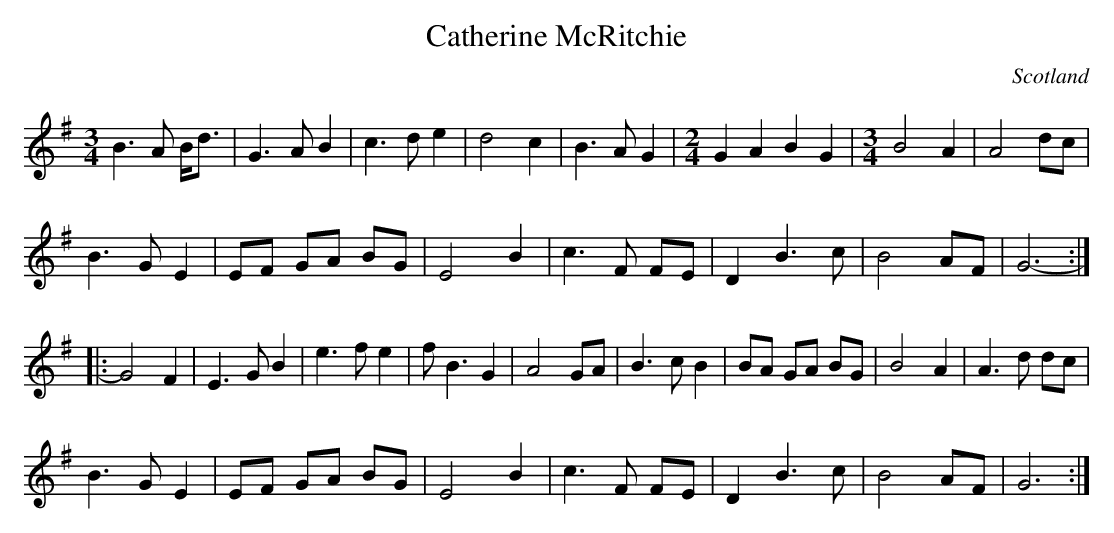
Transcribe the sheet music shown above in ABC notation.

X:1
T:Catherine McRitchie
O:Scotland
M:3/4
K:G
B3A B<d|G3 AB2|c3d e2|d4 c2|B3A G2|\
M:2/4
G2A2 B2G2|\
M:3/4
B4 A2|A4 dc|
B3G E2|EF GA BG|E4 B2|c3F FE|D2B3c|B4 AF|G6- ::
G4 F2|\
E3GB2|e3f e2|fB3 G2|A4 GA|\
B3c B2|BA GA BG| B4 A2|A3 d dc|
B3G E2|EF GA BG|E4 B2|c3 F FE|D2 B3c|B4 AF|G6 :|
